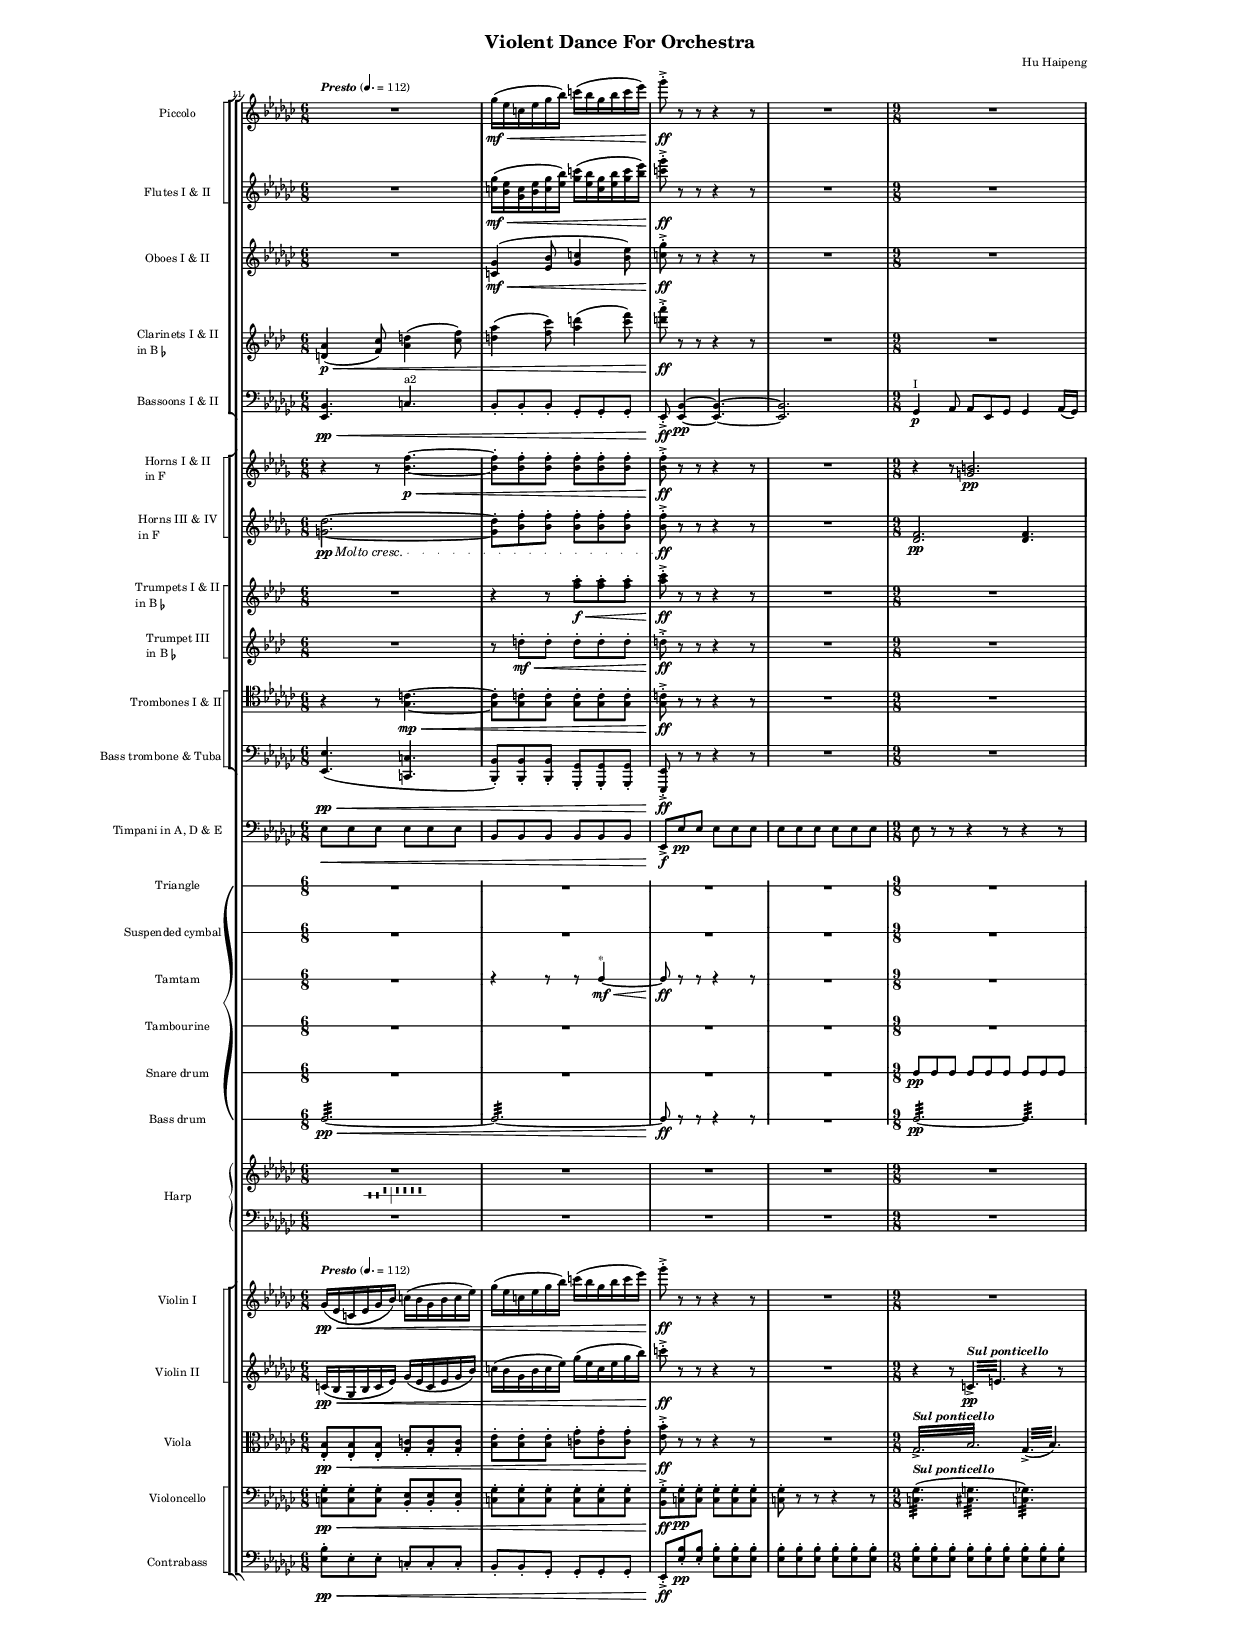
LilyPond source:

\version "2.14.0"

\header {
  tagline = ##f
  title = "Violent Dance For Orchestra"
  composer = "Hu Haipeng"
%  arranger = "July 5, 2009"

%  poet = "  I'm writing this piece because I'm terribly frustrated, facing a task which will seriously stain my aesthetics and conviction to the true art. It consists of all kinds of devils, dancing and whirling violently, turning the world into an abyss of darkness. Although the main melodies are derived from folk music, these are only a beautiful skin, and the essence of this piece is violent and evil, full of my 10 years' pain and rage. It's a large volcano of my long repressed heart!"
}

\paper{
  line-width = 158\mm
}

%% markups
#(define-markup-list-command (paragraph layout props args) (markup-list?)
  (let ((indent (chain-assoc-get 'par-indent props 2)))
  (interpret-markup-list layout props
  (make-justified-lines-markup-list (cons (make-hspace-markup indent)
  args)))))

#(define-markup-command (vspace layout props amount) (number?)
  "This produces a invisible object taking vertical space."
  (let ((amount (* amount 3.0)))
    (if (> amount 0)
        (ly:make-stencil "" (cons -1 1) (cons 0 amount))
        (ly:make-stencil "" (cons -1 1) (cons amount amount)))))

%% text defs
presto = \markup { \bold \italic "Presto" }
div = \markup { \bold "Div." }
nondiv = \markup { \bold "Non div." }
unis = \markup { \bold "Unis." }
piz = \markup { \bold "Pizz." }
arc = \markup { \bold "Arco" }
pizz = \set Staff.midiInstrument = "pizzicato strings"
arco = \set Staff.midiInstrument = "string ensemble 1"
pont = \markup { \bold \italic "Sul ponticello" }
naturale = \markup { \bold \italic "Naturale" }
moltocr = {
  \set crescendoText = \markup { \italic "Molto cresc." }
  \set crescendoSpanner = #'text
  \override DynamicTextSpanner #'style = #'dotted-line
}
offCr = {
  \unset crescendoText
  \unset crescendoSpanner
  \revert DynamicTextSpanner #'style
}

%% Layout for piano dynamics
\layout {
  \context {
    \Voice
    \override Glissando #'breakable = ##t
    \override TextSpanner #'breakable = ##t
    \override DynamicLineSpanner #'breakable = ##t
    \override DynamicTextSpanner #'breakable = ##t
    \override TrillSpanner #'breakable = ##t
  }
}

%% layout to create orchestra staff group
%% with non-spanned barlines between two instrument groups
\layout {
  \context {
    \StaffGroup
    \name Orchestra
    \remove "Span_bar_engraver"
  }
  \context {
    \Score
    \accepts Orchestra
  }
}

%% Layout to produce SquareStaff context
%% to group similar instruments in a staff group with thin square bracket
\layout {
  \context {
    \StaffGroup
    \name SquareStaff
    systemStartDelimiter = #'SystemStartSquare
  }
  \context {
    \Orchestra
    \accepts SquareStaff
  }
  \context {
    \StaffGroup
    \accepts SquareStaff
  }
}

%% Layout to produce MarkLine context
%% to place rehearsal marks and texts above full score
\layout {
  \context {
    \type "Engraver_group"
    \name "MarkLine"
    \consists "Output_property_engraver"
    \consists "Axis_group_engraver"
    \consists "Mark_engraver"
    \consists "Metronome_mark_engraver"
    \consists "Script_engraver"
    \consists "Text_engraver"
    \consists "Text_spanner_engraver"
    \consists "Font_size_engraver"
    \override VerticalAxisGroup #'staff-affinity = #DOWN
    \override VerticalAxisGroup #'nonstaff-relatedstaff-spacing #'padding = #2
    \override VerticalAxisGroup #'nonstaff-unrelatedstaff-spacing #'padding = #5
    \override TextSpanner #'breakable = ##t
  }
  \context {
    \Score
    \accepts "MarkLine"
  }
  \context {
    \Orchestra
    \accepts "MarkLine"
  }
  \context {
    \StaffGroup
    \accepts "MarkLine"
  }
}

%% layout to produce a smaller markline
%% put before 1st violin part
\layout {
  \context {
    \MarkLine
    \name "SmallMarkLine"
    \override MetronomeMark #'outside-staff-priority = #800
    \override RehearsalMark #'outside-staff-priority = #1200
  }
  \context {
    \Score
    \accepts SmallMarkLine
  }
  \context {
    \Orchestra
    \accepts SmallMarkLine
  }
  \context {
    \StaffGroup
    \accepts SmallMarkLine
  }
}

modern =
#`(Staff ,(make-accidental-rule 'same-octave 0)
  ,(make-accidental-rule 'any-octave 0)
  ,(make-accidental-rule 'same-octave 1))

\layout {
  \context {
    \Score
    autoAccidentals = #modern
    autoCautionaries = #modern
  }
}

  marks = \relative c' {
    \set markFormatter = #format-mark-box-numbers
    \tempo \presto 4.=112
\set Score.currentBarNumber = #11
    s2.*4 |
    s1*9/8 |
  }

  piccolo = \relative c'''' {
    \clef treble \key ees \minor \time 6/8
    \transposition c''
    R2.
    ges,16(\mf\< ees c ees ges bes) c( bes ges bes c ees) |
    ges8-.->\!\ff \offCr r r r4 r8 | R2. |
    \time 9/8
    R1*9/8 |
  }

  flutes = \relative c'''' {
    \clef treble \key ees \minor \time 6/8
    R2.
    <ges, c,>16(\mf\< <ees bes> <c ges> <ees bes> <ges c,> <bes ees,>) <c ges>( <bes ees,> <ges c,> <bes ees,> <c ges> <ees bes>) |
    <ges c,>8-.->\!\ff \offCr r r r4 r8 | R2. |
    \time 9/8
    R1*9/8 |
  }

  oboes = \relative c''' {
    \clef treble \key ees \minor \time 6/8
    R2. |
    <ges, c,>4(\mf\< <bes ees,>8 <c ges>4 <ees bes>8) |
    <ges c,>-.->\!\ff \offCr r r r4 r8 | R2. |
    \time 9/8
    R1*9/8 |
  }

  clarinets = \relative c' {
    \clef treble \key f \minor \time 6/8
    \transposition bes
    <aes' d,>4(\p\< <c f,>8) <d aes>4( <f c>8) |
    <aes d,>4( <c f,>8) <d aes>4( <f c>8) |
    <aes d,>-.->\!\ff \offCr r r r4 r8 | R2. |
    \time 9/8
    R1*9/8 |
  }

  bassoons = \relative c, {
    \clef bass \key ees \minor \time 6/8
    <ees bes'>4.\pp\< c'^"a2" |
    bes8-. bes-. bes-. ges-. ges-. ges-. |
    ees-.->\!\ff \offCr <ees bes'>4\pp ~ <ees bes'>4. ~ | <ees bes'>2. |
    \time 9/8
    ges4\p^"I" aes8 aes ees ges ges4 aes16( ges) |
  }

  hornI = \relative c'' {
    \clef treble \key bes \minor \time 6/8
    \transposition f
    r4 r8 <f bes,>4.\p\< ~ |
    <f bes,>8-. <f bes,>-. <f bes,>-. <f bes,>-. <f bes,>-. <f bes,>-. |
    <f bes,>-.->\!\ff \offCr r r r4 r8 | R2. |
    \time 9/8
    r4 r8 <b, g>2.\pp |
  }

  hornII = \relative c'' {
    \clef treble \key bes \minor \time 6/8
    \transposition f
    \moltocr <des g,>2.\pp\< ~ |
    <des g,>8-. <f bes,>-. <f bes,>-. <f bes,>-. <f bes,>-. <f bes,>-. |
    <f bes,>-.->\!\ff \offCr r r r4 r8 | R2. |
    \time 9/8
    <f, des>2.\pp <f des>4. ~ |
  }

  trumpetI = \relative c''' {
    \clef treble \key f \minor \time 6/8
    \transposition bes
R2. |
    r4 r8 <aes f>-.\f\< <aes f>-. <aes f>-. |
    <c aes>-.->\!\ff r r r4 r8 | R2. |
    \time 9/8
    R1*9/8 |
  }

  trumpetII = \relative c'' {
    \clef treble \key f \minor \time 6/8
    \transposition bes
R2. |
    r8 d-.\mf\< d-. d-. d-. d-. |
    d-.->\!\ff \offCr r r r4 r8 | R2. |
    \time 9/8
    R1*9/8 |
  }

  trombones = \relative c' {
    \clef tenor \key ees \minor \time 6/8
    r4 r8 <ges c>4.\mp\< ~ |
    <ges c>8-. <ges c>-. <ges c>-. <ges c>-. <ges c>-. <ges c>-. |
    <ges c>-.->\!\ff \offCr r r r4 r8 | R2. |
    \time 9/8
    R1*9/8 |
  }

  tuba = \relative c,, {
    \clef bass \key ees \minor \time 6/8
    <ees' ees'>4.(\pp\< <c c'> |
    <bes bes'>8-.) <bes bes'>-. <bes bes'>-. <ges ges'>-. <ges ges'>-. <ges ges'>-. |
    <ees ees'>-.->\!\ff \offCr r r r4 r8 | R2. |
    \time 9/8
    R1*9/8 |
  }

  timpani = \relative c {
    \clef bass \key ees \minor \time 6/8
    ees8\< ees ees ees ees ees |
    bes bes bes bes bes bes |
    ees,->\!\f \offCr ees'\pp ees ees ees ees |
    ees ees ees ees ees ees |
    \time 9/8
    ees r r r4 r8 r4 r8 |
  }

  trian = \relative c' {
    \clef percussion \time 6/8
    R2.*4 |
    \time 9/8
    R1*9/8 |
  }

  cym = \relative c' {
    \clef percussion \time 6/8
    R2.*4 |
    \time 9/8
    R1*9/8 |
  }

  tamt = \relative c' {
    \clef percussion \time 6/8
R2. |
    r4 r8 r c4\mf\<^"*" ~ |
    c8\!\ff r r r4 r8 | R2. |
    \time 9/8
    R1*9/8 |
  }

  tamb = \relative c' {
    \clef percussion \time 6/8
    R2.*4 |
    \time 9/8
    R1*9/8 |
  }

  snare = \relative c' {
    \clef percussion \time 6/8
    R2.*4 |
    \time 9/8
    c8\pp c c c c c c c c |
  }

  bsdrum = \relative c' {
    \clef percussion \time 6/8
    c2.:32\pp\< ~ | c: ~ |
    c8\!\ff \offCr r r r4 r8 | R2. |
    \time 9/8
    c2.:32\pp ~ c4.: |
  }

  harprh = \relative c'' {
    \clef treble \key ees \minor \time 6/8
    \showStaffSwitch
    R2.*4_\markup { \harp-pedal #"--^|^^^^" } |
    \time 9/8
    R1*9/8 |
  }

  harplh = \relative c {
    \clef bass \key ees \minor
    \showStaffSwitch
    R2.*4 |
    R1*9/8 |
  }

  dynamics = {
    s2.*4 |
    s1*9/8 |
  }


  violinI = \relative c'''' {
    \clef treble \key ees \minor \time 6/8
    ges,,16(\pp\< ees c ees ges bes) c( bes ges bes c ees) |
    ges( ees c ees ges bes) c( bes ges bes c ees) |
    ges8-.->\!\ff \offCr r r r4 r8 | R2. |
    \time 9/8
    R1*9/8 |
  }

  violinII = \relative c''' {
    \clef treble \key ees \minor \time 6/8
    c,,16(\pp\< bes ges bes c ees) ges( ees c ees ges bes) |
    c( bes ges bes c ees) ges( ees c ees ges bes) |
    c8-.->\!\ff \offCr r r r4 r8 | R2. |
    \time 9/8
    r4 r8 \repeat tremolo 6 { c,,32->\pp^\pont e } r4 r8 |
  }

  viola = \relative c {
    \clef alto \key ees \minor \time 6/8
    <ees bes'>8-.\pp\< <ees bes'>-. <ees bes'>-. <ges c>-. <ges c>-. <ges c>-. |
    <bes ees>-. <bes ees>-. <bes ees>-. <c ges'>-. <c ges'>-. <c ges'>-. |
    <ees bes'>-.->\!\ff \offCr r r r4 r8 | R2. |
    \time 9/8
    \repeat tremolo 12 { ges,32->^\pont bes } \repeat tremolo 6 {ges->( bes) } |
  }

  cello = \relative c {
    \clef bass \key ees \minor \time 6/8
    <c ges'>8-.\pp\< <c ges'>-. <c ges'>-. <bes ees>-. <bes ees>-. <bes ees>-. |
    <c ges'>-. <c ges'>-. <c ges'>-. <c ges'>-. <c ges'>-. <c ges'>-. |
    <bes ges'>8-.->\!\ff \offCr <c ges'>-.\pp <c ges'>-. <c ges'>-. <c ges'>-. <c ges'>-. |
    <c ges'>-. r r r4 r8 |
    \time 9/8
    \repeat tremolo 12 <c ges'>32(^\pont \repeat tremolo 12 <cis g'> \repeat tremolo 12 <c ges'>) |
  }

  contrabass = \relative c {
    \clef bass \key ees \minor \time 6/8
    \transposition c
    <ees bes'>8-.\pp\< ees-. ees-. c-. c-. c-. |
    bes-. bes-. ges-. ges-. ges-. ges-. |
    ees-.->\!\ff \offCr <ees' bes'>-.\pp <ees bes'>-. <ees bes'>-. <ees bes'>-. <ees bes'>-. |
    <ees bes'>-. <ees bes'>-. <ees bes'>-. <ees bes'>-. <ees bes'>-. <ees bes'>-. |
    \time 9/8
    <ees bes'>-. <ees bes'>-. <ees bes'>-. <ees bes'>-. <ees bes'>-. <ees bes'>-. <ees bes'>-. <ees bes'>-. <ees bes'>-. |
  }

  #(set-global-staff-size 10)

  \score {
    \new Orchestra = "orchestra" <<
    \set Score.skipBars = ##f
    \new MarkLine { \marks }
      \new StaffGroup = "woodwind" <<
      \new SquareStaff = "picc fl" <<
        \new Staff = "piccolo" {
          \set Staff.instrumentName = "Piccolo"
          \set Staff.shortInstrumentName = "Picc."
        \piccolo
        }
        \new Staff = "flutes" {
          \set Staff.instrumentName = "Flutes I & II"
          \set Staff.shortInstrumentName = "Fl."
        \flutes
        }
      >>
      \new Staff = "oboes" {
        \set Staff.instrumentName = "Oboes I & II"
        \set Staff.shortInstrumentName = "Ob."
      \oboes
      }
      \new Staff = "clarinets" {
        \set Staff.instrumentName = \markup {
          \column { \line { "Clarinets I & II" }
            \line { "in B" \smaller \flat } } }
        \set Staff.shortInstrumentName = "Cl."
      \clarinets
      }
      \new Staff = "bassoons" {
        \set Staff.instrumentName = "Bassoons I & II"
        \set Staff.shortInstrumentName = "Bn."
      \bassoons
      }
    >>
    \new StaffGroup = "brass" <<
      \new SquareStaff = "horns" <<
        \new Staff = "hornsI" {
          \set Staff.instrumentName = \markup {
            \column { \line { "Horns I & II" }
              \line { "in F" } } }
          \set Staff.shortInstrumentName = "Hn. I & II"
        \hornI
        }
        \new Staff = "hornsII" {
          \set Staff.instrumentName = \markup {
            \column { \line { "Horns III & IV" }
              \line { "in F" } } }
          \set Staff.shortInstrumentName = "Hn. III & IV"
        \hornII
        }
      >>
      \new SquareStaff = "trumpets" <<
        \new Staff = "trumpetI" {
          \set Staff.instrumentName = \markup {
            \column { \line { "Trumpets I & II" }
            \line { "in B" \smaller \flat } } }
          \set Staff.shortInstrumentName = "Tp. I & II"
        \trumpetI
        }
        \new Staff = "trumpetII" {
          \set Staff.instrumentName = \markup {
            \column { \line { "Trumpet III" }
            \line { "in B" \smaller \flat } } }
          \set Staff.shortInstrumentName = "Tp. III"
        \trumpetII
        }
      >>
      \new SquareStaff = "trombones" <<
        \new Staff = "trombones 1 & 2" {
          \set Staff.instrumentName = "Trombones I & II"
          \set Staff.shortInstrumentName = "Tb. I & II"
        \trombones
        }
        \new Staff = "tuba" {
          \set Staff.instrumentName = "Bass trombone & Tuba"
          \set Staff.shortInstrumentName = "Btb. & Tu."
        \tuba
        }
      >>
    >>
    \new Staff = "timpani" {
      \set Staff.instrumentName = "Timpani in A, D & E"
      \set Staff.shortInstrumentName = "Tim."
    \timpani
    }
    \new GrandStaff = "drums" <<
      \new RhythmicStaff = "triangle" {
        \set RhythmicStaff.instrumentName = "Triangle"
        \set RhythmicStaff.shortInstrumentName = "Tri."
      \trian
      }
      \new RhythmicStaff = "cymbals" {
        \set RhythmicStaff.instrumentName = "Suspended cymbal"
        \set RhythmicStaff.shortInstrumentName = "Susp. cym."
      \cym
      }
      \new RhythmicStaff = "tamtam" {
        \set RhythmicStaff.instrumentName = "Tamtam"
        \set RhythmicStaff.shortInstrumentName = "Tamt."
      \tamt
      }
      \new RhythmicStaff = "tambourine" {
        \set RhythmicStaff.instrumentName = "Tambourine"
        \set RhythmicStaff.shortInstrumentName = "Tamb."
      \tamb
      }
      \new RhythmicStaff = "snare" {
        \set RhythmicStaff.instrumentName = "Snare drum"
        \set RhythmicStaff.shortInstrumentName = "Sn."
      \snare
      }
      \new RhythmicStaff = "bass drum" {
        \set RhythmicStaff.instrumentName = "Bass drum"
        \set RhythmicStaff.shortInstrumentName = "Bd."
      \bsdrum
      }
    >>
    \new PianoStaff = "harp" <<
      \set PianoStaff.instrumentName = "Harp"
      \set PianoStaff.shortInstrumentName = "Hrp."
      \set PianoStaff.connectArpeggios = ##t
      \new Staff = "rh" { \harprh }
      \new Dynamics { \dynamics }
      \new Staff = "lh" { \harplh }
    >>
    \new SmallMarkLine { \marks }
    \new StaffGroup = "strings" <<
      \new SquareStaff = "violins" <<
        \new Staff = "violin I" {
          \set Staff.instrumentName = "Violin I"
          \set Staff.shortInstrumentName = "Vn. I"
        \violinI
        }
        \new Staff = "violin II" {
          \set Staff.instrumentName = "Violin II"
          \set Staff.shortInstrumentName = "Vn. II"
        \violinII
        }
      >>
      \new Staff = "viola" {
        \set Staff.instrumentName = "Viola"
        \set Staff.shortInstrumentName = "Vl."
      \viola
      }
      \new SquareStaff = "Cello and Bass" <<
        \new Staff = "violoncello" {
          \set Staff.instrumentName = "Violoncello"
          \set Staff.shortInstrumentName = "Vc."
        \cello
        }
        \new Staff = "contrabass" {
          \set Staff.instrumentName = "Contrabass"
          \set Staff.shortInstrumentName = "Cb."
        \contrabass
        }
        >>
      >>
    >>
    \layout {
      \context {
        \Score
        \remove "Mark_engraver"
        \remove "Metronome_mark_engraver"
      }
      \context {
        \Staff \RemoveEmptyStaves
      }
    }
  }
